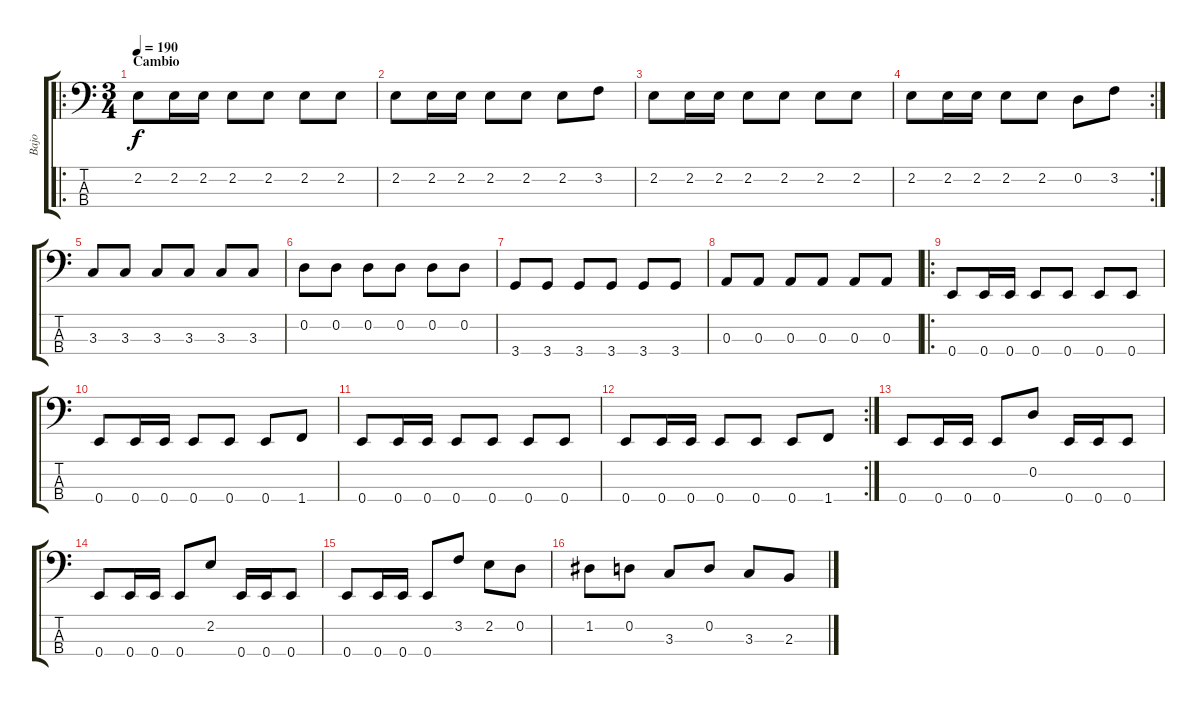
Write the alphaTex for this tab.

\track ("Bajo" "Bajo") {instrument electricbasspick}
\staff {score tabs}
\tuning (G2 D2 A1 E1) {hide}
\ro
\ts (3 4)
\section ("" "Cambio")
\tempo 190
\clef f4
\ks c
2.2.8{dy f} 2.2.16 2.2.16 2.2.8 2.2.8 2.2.8 2.2.8 |
2.2.8 2.2.16 2.2.16 2.2.8 2.2.8 2.2.8 3.2.8 |
2.2.8 2.2.16 2.2.16 2.2.8 2.2.8 2.2.8 2.2.8 |
\rc 2
2.2.8 2.2.16 2.2.16 2.2.8 2.2.8 0.2.8 3.2.8 |
3.3.8 3.3.8 3.3.8 3.3.8 3.3.8 3.3.8 |
0.2.8 0.2.8 0.2.8 0.2.8 0.2.8 0.2.8 |
3.4.8 3.4.8 3.4.8 3.4.8 3.4.8 3.4.8 |
0.3.8 0.3.8 0.3.8 0.3.8 0.3.8 0.3.8 |
\ro
0.4.8 0.4.16 0.4.16 0.4.8 0.4.8 0.4.8 0.4.8 |
0.4.8 0.4.16 0.4.16 0.4.8 0.4.8 0.4.8 1.4.8 |
0.4.8 0.4.16 0.4.16 0.4.8 0.4.8 0.4.8 0.4.8 |
\rc 2
0.4.8 0.4.16 0.4.16 0.4.8 0.4.8 0.4.8 1.4.8 |
0.4.8 0.4.16 0.4.16 0.4.8 0.2.8 0.4.16 0.4.16 0.4.8 |
0.4.8 0.4.16 0.4.16 0.4.8 2.2.8 0.4.16 0.4.16 0.4.8 |
0.4.8 0.4.16 0.4.16 0.4.8 3.2.8 2.2.8 0.2.8 |
1.2.8 0.2.8 3.3.8 0.2.8 3.3.8 2.3.8
